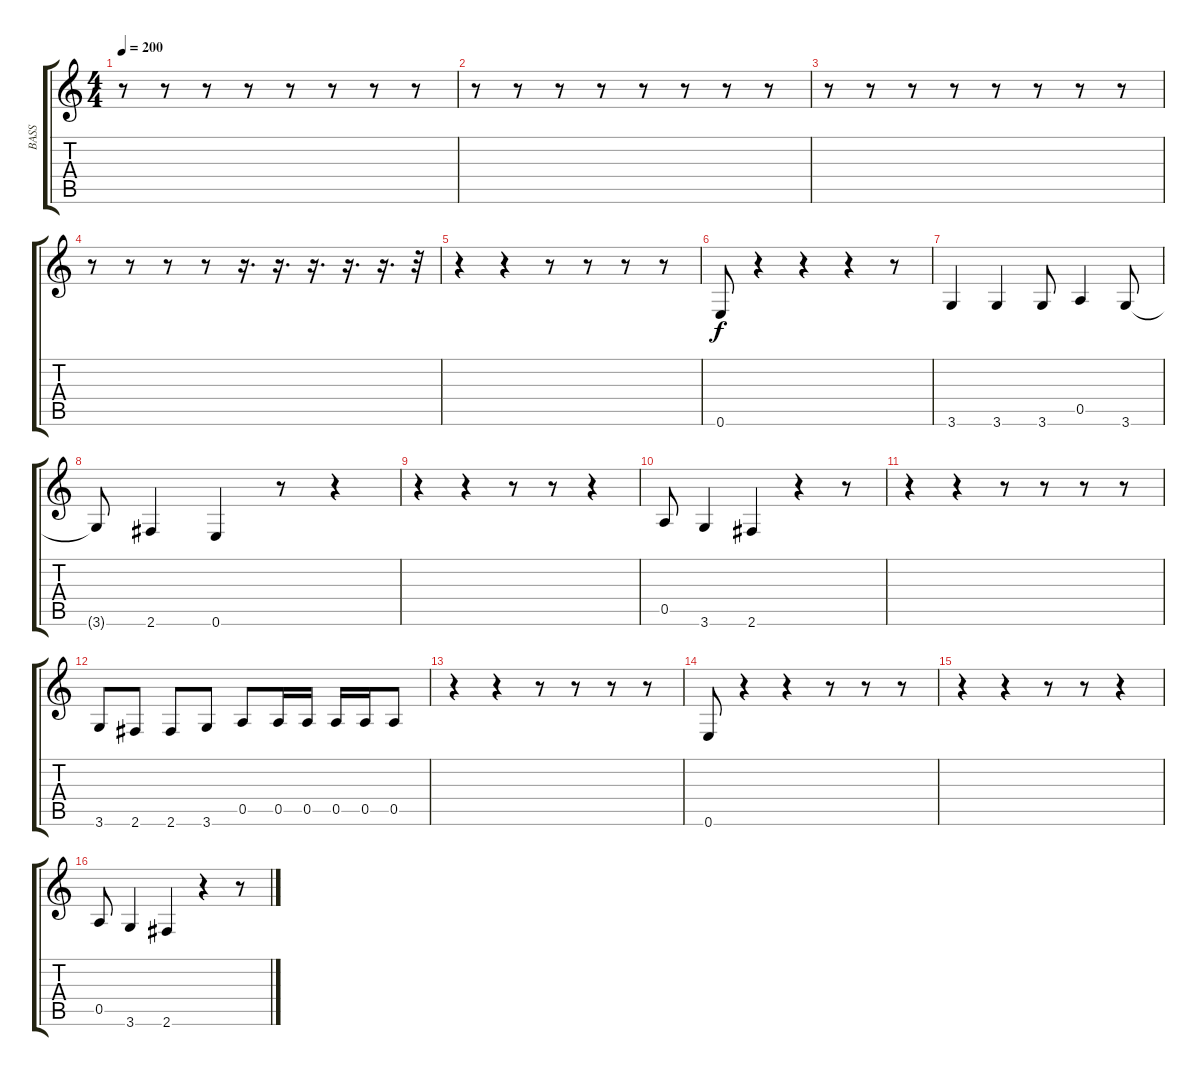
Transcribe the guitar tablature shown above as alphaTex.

\track ("BASS" "BASS") {instrument electricbassfinger}
\staff {score tabs}
\tuning (E4 B3 G3 D3 A2 E2) {hide}
\ts (4 4)
\tempo 200
\clef g2
\ks c
r.8{dy f} r.8 r.8 r.8 r.8 r.8 r.8 r.8 |
r.8 r.8 r.8 r.8 r.8 r.8 r.8 r.8 |
r.8 r.8 r.8 r.8 r.8 r.8 r.8 r.8 |
r.8 r.8 r.8 r.8 r.16{d} r.16{d} r.16{d} r.16{d} r.16{d} r.32 |
r.4 r.4 r.8 r.8 r.8 r.8 |
0.6.8 r.4 r.4 r.4 r.8 |
3.6.4 3.6.4 3.6.8 0.5.4 3.6.8 |
3.6{t}.8 2.6.4 0.6.4 r.8 r.4 |
r.4 r.4 r.8 r.8 r.4 |
0.5.8 3.6.4 2.6.4 r.4 r.8 |
r.4 r.4 r.8 r.8 r.8 r.8 |
3.6.8 2.6.8 2.6.8 3.6.8 0.5.8 0.5.16 0.5.16 0.5.16 0.5.16 0.5.8 |
r.4 r.4 r.8 r.8 r.8 r.8 |
0.6.8 r.4 r.4 r.8 r.8 r.8 |
r.4 r.4 r.8 r.8 r.4 |
0.5.8 3.6.4 2.6.4 r.4 r.8
